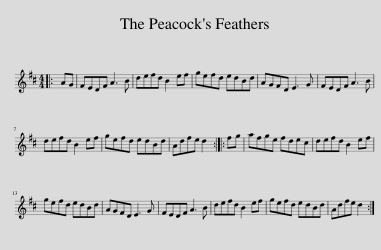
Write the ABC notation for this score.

X:1
L:1/8
M:4/4
I:linebreak $
K:D
V:1 treble
V:1
|: AG | FEDF A3 B | defd B2 ef | gefd edBd | AGFD E3 G | %5
 FEDF A3 B |$ defd B2 ef | gefd edBd | Adfe d2 :: fg | %10
 afge fdec | defd B2 ef |$ gefd edBd | AGFD E3 G | FEDF A3 B | %15
 defd B2 ef | gefd edBd | Adfe d2 :| %18
